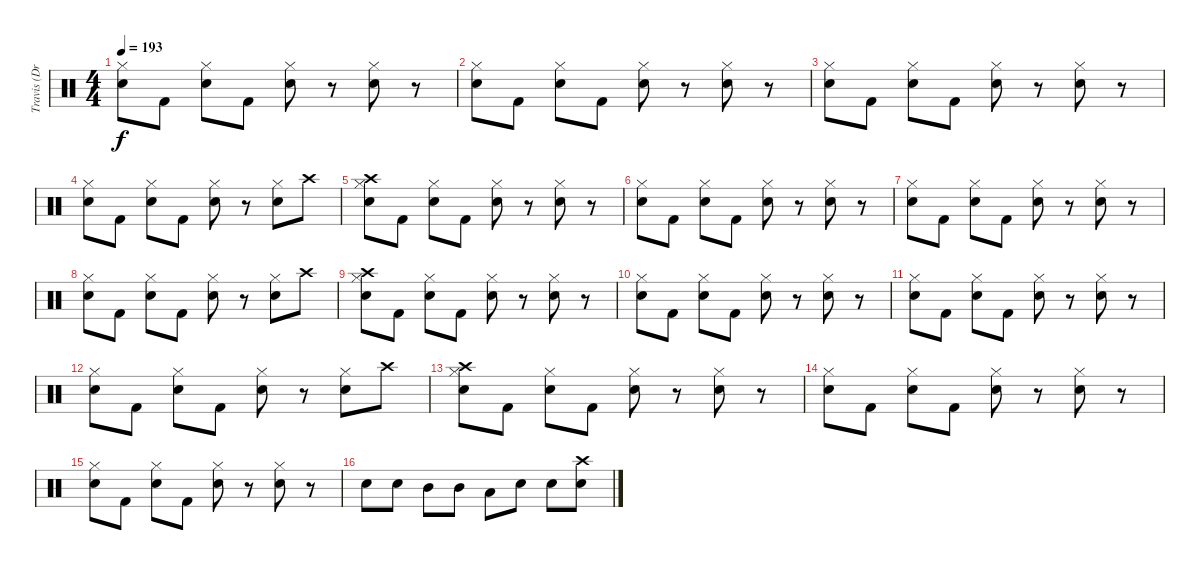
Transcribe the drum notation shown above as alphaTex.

\track ("Travis (Drums)" "Travis (Dr") {instrument percussion}
\staff {score}
\articulation defaults
\ts (4 4)
\tempo 193
\clef neutral
\ks c
("Hi-Hat (closed)" "Electric Snare (hit)").8{dy f} "Kick (hit) 2".8 ("Hi-Hat (closed)" "Electric Snare (hit)").8 "Kick (hit) 2".8 ("Hi-Hat (closed)" "Electric Snare (hit)").8 r.8 ("Hi-Hat (closed)" "Electric Snare (hit)").8 r.8 |
("Hi-Hat (closed)" "Electric Snare (hit)").8 "Kick (hit) 2".8 ("Hi-Hat (closed)" "Electric Snare (hit)").8 "Kick (hit) 2".8 ("Hi-Hat (closed)" "Electric Snare (hit)").8 r.8 ("Hi-Hat (closed)" "Electric Snare (hit)").8 r.8 |
("Hi-Hat (closed)" "Electric Snare (hit)").8 "Kick (hit) 2".8 ("Hi-Hat (closed)" "Electric Snare (hit)").8 "Kick (hit) 2".8 ("Hi-Hat (closed)" "Electric Snare (hit)").8 r.8 ("Hi-Hat (closed)" "Electric Snare (hit)").8 r.8 |
("Hi-Hat (closed)" "Electric Snare (hit)").8 "Kick (hit) 2".8 ("Hi-Hat (closed)" "Electric Snare (hit)").8 "Kick (hit) 2".8 ("Hi-Hat (closed)" "Electric Snare (hit)").8 r.8 ("Hi-Hat (closed)" "Electric Snare (hit)").8 "Crash high (hit)".8 |
("Hi-Hat (closed)" "Electric Snare (hit)" "Crash high (hit)").8 "Kick (hit) 2".8 ("Hi-Hat (closed)" "Electric Snare (hit)").8 "Kick (hit) 2".8 ("Hi-Hat (closed)" "Electric Snare (hit)").8 r.8 ("Hi-Hat (closed)" "Electric Snare (hit)").8 r.8 |
("Hi-Hat (closed)" "Electric Snare (hit)").8 "Kick (hit) 2".8 ("Hi-Hat (closed)" "Electric Snare (hit)").8 "Kick (hit) 2".8 ("Hi-Hat (closed)" "Electric Snare (hit)").8 r.8 ("Hi-Hat (closed)" "Electric Snare (hit)").8 r.8 |
("Hi-Hat (closed)" "Electric Snare (hit)").8 "Kick (hit) 2".8 ("Hi-Hat (closed)" "Electric Snare (hit)").8 "Kick (hit) 2".8 ("Hi-Hat (closed)" "Electric Snare (hit)").8 r.8 ("Hi-Hat (closed)" "Electric Snare (hit)").8 r.8 |
("Hi-Hat (closed)" "Electric Snare (hit)").8 "Kick (hit) 2".8 ("Hi-Hat (closed)" "Electric Snare (hit)").8 "Kick (hit) 2".8 ("Hi-Hat (closed)" "Electric Snare (hit)").8 r.8 ("Hi-Hat (closed)" "Electric Snare (hit)").8 "Crash high (hit)".8 |
("Hi-Hat (closed)" "Electric Snare (hit)" "Crash high (hit)").8 "Kick (hit) 2".8 ("Hi-Hat (closed)" "Electric Snare (hit)").8 "Kick (hit) 2".8 ("Hi-Hat (closed)" "Electric Snare (hit)").8 r.8 ("Hi-Hat (closed)" "Electric Snare (hit)").8 r.8 |
("Hi-Hat (closed)" "Electric Snare (hit)").8 "Kick (hit) 2".8 ("Hi-Hat (closed)" "Electric Snare (hit)").8 "Kick (hit) 2".8 ("Hi-Hat (closed)" "Electric Snare (hit)").8 r.8 ("Hi-Hat (closed)" "Electric Snare (hit)").8 r.8 |
("Hi-Hat (closed)" "Electric Snare (hit)").8 "Kick (hit) 2".8 ("Hi-Hat (closed)" "Electric Snare (hit)").8 "Kick (hit) 2".8 ("Hi-Hat (closed)" "Electric Snare (hit)").8 r.8 ("Hi-Hat (closed)" "Electric Snare (hit)").8 r.8 |
("Hi-Hat (closed)" "Electric Snare (hit)").8 "Kick (hit) 2".8 ("Hi-Hat (closed)" "Electric Snare (hit)").8 "Kick (hit) 2".8 ("Hi-Hat (closed)" "Electric Snare (hit)").8 r.8 ("Hi-Hat (closed)" "Electric Snare (hit)").8 "Crash high (hit)".8 |
("Hi-Hat (closed)" "Electric Snare (hit)" "Crash high (hit)").8 "Kick (hit) 2".8 ("Hi-Hat (closed)" "Electric Snare (hit)").8 "Kick (hit) 2".8 ("Hi-Hat (closed)" "Electric Snare (hit)").8 r.8 ("Hi-Hat (closed)" "Electric Snare (hit)").8 r.8 |
("Hi-Hat (closed)" "Electric Snare (hit)").8 "Kick (hit) 2".8 ("Hi-Hat (closed)" "Electric Snare (hit)").8 "Kick (hit) 2".8 ("Hi-Hat (closed)" "Electric Snare (hit)").8 r.8 ("Hi-Hat (closed)" "Electric Snare (hit)").8 r.8 |
("Hi-Hat (closed)" "Electric Snare (hit)").8 "Kick (hit) 2".8 ("Hi-Hat (closed)" "Electric Snare (hit)").8 "Kick (hit) 2".8 ("Hi-Hat (closed)" "Electric Snare (hit)").8 r.8 ("Hi-Hat (closed)" "Electric Snare (hit)").8 r.8 |
"Electric Snare (hit)".8 "Electric Snare (hit)".8 "Mid Tom (hit)".8 "Mid Tom (hit)".8 "Low Tom (hit)".8 "Electric Snare (hit)".8 "Electric Snare (hit)".8 ("Electric Snare (hit)" "Crash high (hit)").8
